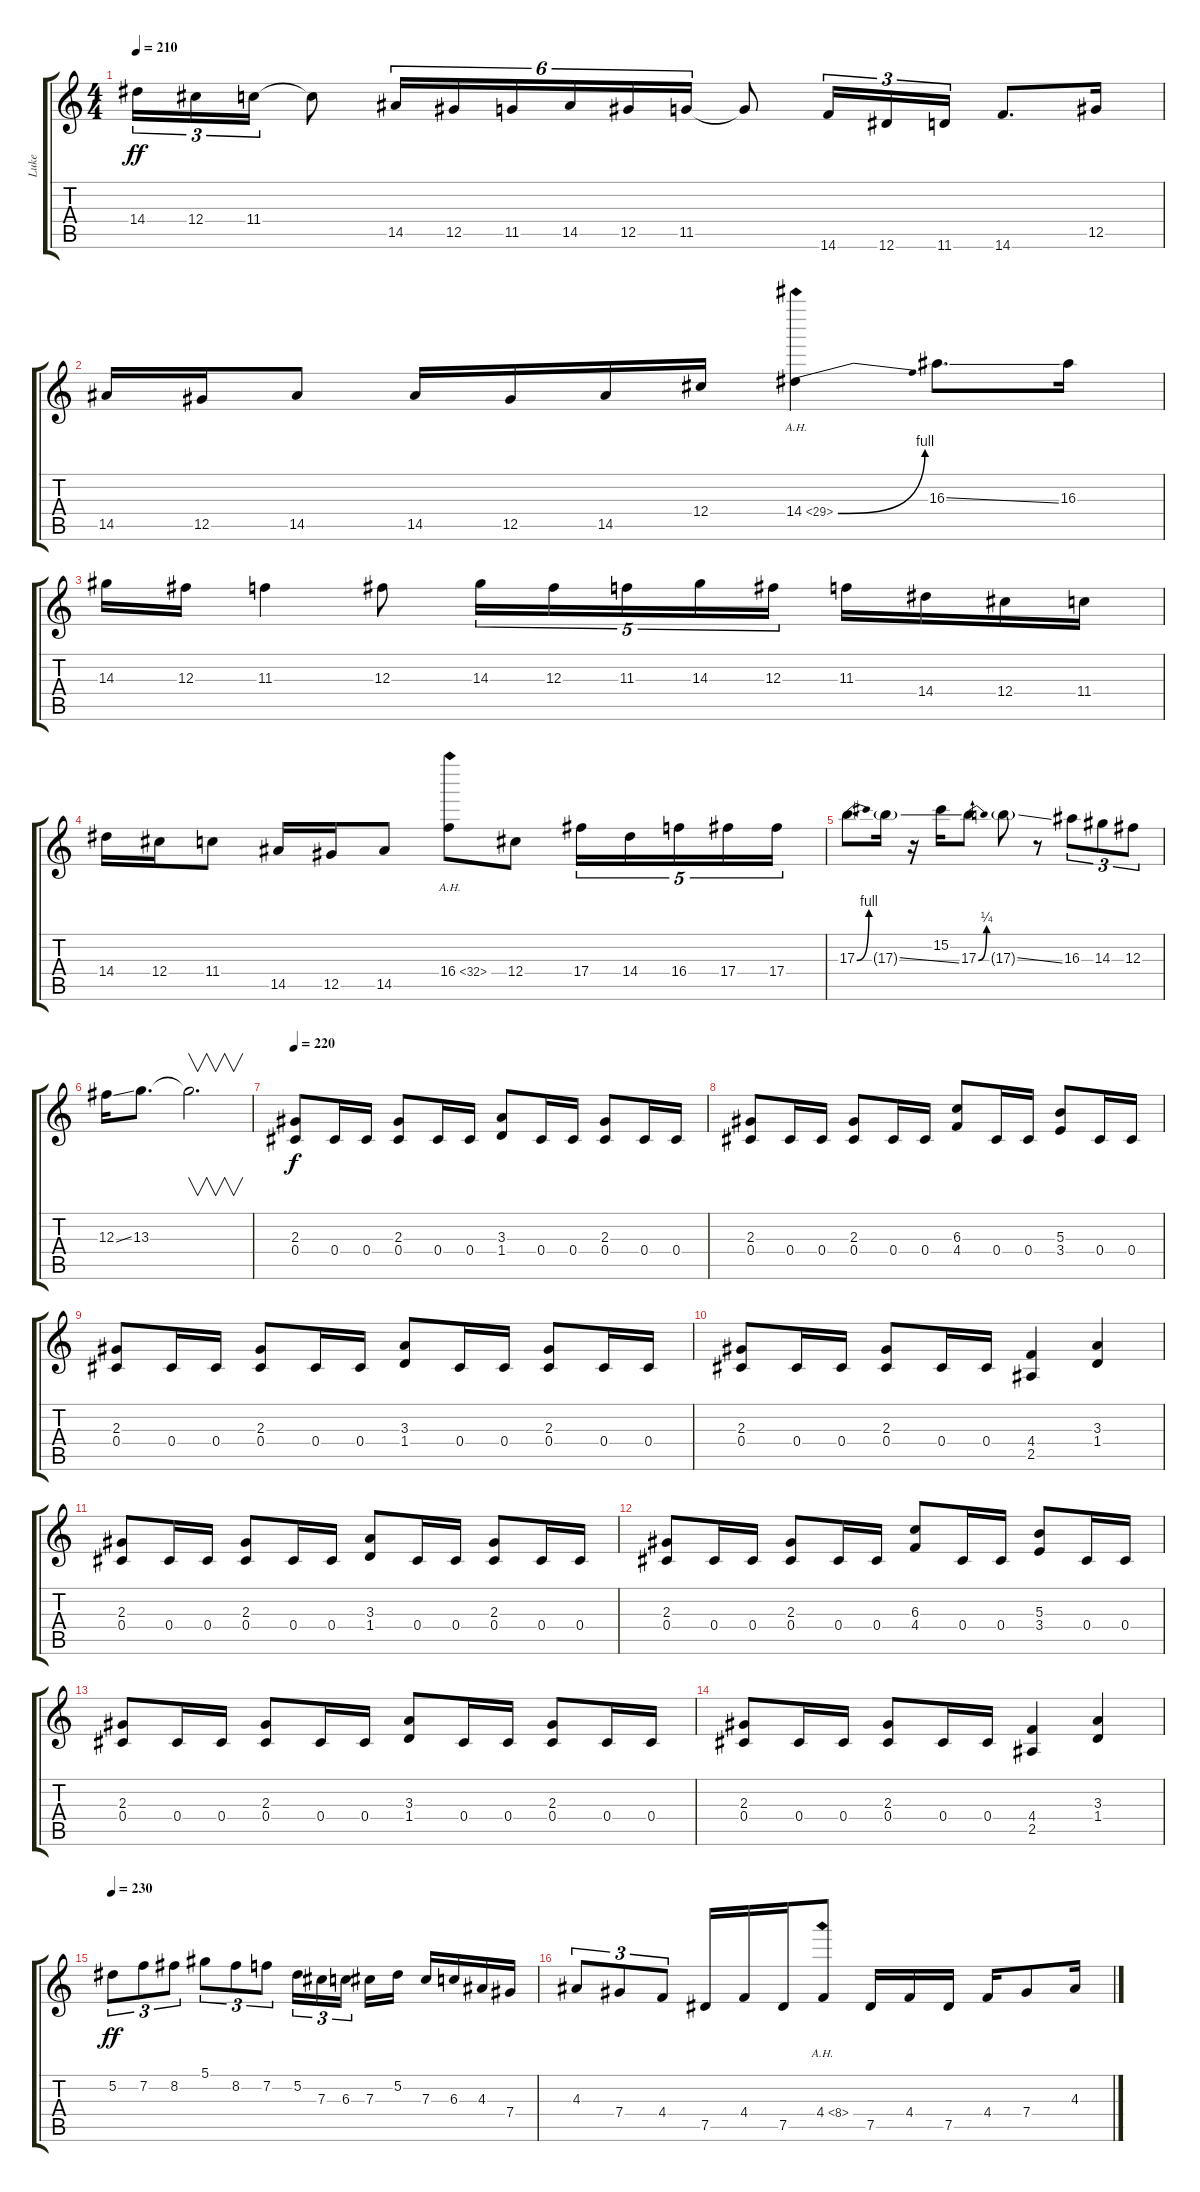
\track ("Luke" "Luke") {instrument distortionguitar}
\staff {score tabs}
\tuning (Eb4 Bb3 Gb3 Db3 Ab2 Eb2) {hide}
\ts (4 4)
\tempo 210
\clef g2
\ks c
14.4.16{tu (3 2) dy ff} 12.4.16{tu (3 2)} 11.4.16{tu (3 2)} 11.4{t}.8 14.5.16{tu (6 4)} 12.5.16{tu (6 4)} 11.5.16{tu (6 4)} 14.5.16{tu (6 4)} 12.5.16{tu (6 4)} 11.5.16{tu (6 4)} 11.5{t}.8 14.6.16{tu (3 2)} 12.6.16{tu (3 2)} 11.6.16{tu (3 2)} 14.6.8{d} 12.5.16 |
14.5.16 12.5.16 14.5.8 14.5.16 12.5.16 14.5.16 12.4.16 14.4{be (bend 0 0 60 4) ah 15}.4 16.3{ss}.8{d} 16.3.16 |
14.3.16 12.3.16 11.3.4 12.3.8 14.3.16{tu (5 4)} 12.3.16{tu (5 4)} 11.3.16{tu (5 4)} 14.3.16{tu (5 4)} 12.3.16{tu (5 4)} 11.3.16 14.4.16 12.4.16 11.4.16 |
14.4.16 12.4.16 11.4.8 14.5.16 12.5.16 14.5.8 16.4{ah 16}.8 12.4.8 17.4.16{tu (5 4)} 14.4.16{tu (5 4)} 16.4.16{tu (5 4)} 17.4.16{tu (5 4)} 17.4.16{tu (5 4)} |
17.3{be (bend 0 0 60 4)}.8{d} 17.3{ss g}.16 r.16 15.2.16 17.3{be (bend 0 0 60 1)}.8 17.3{ss g}.8 r.8 16.3.8{tu (3 2)} 14.3.8{tu (3 2)} 12.3.8{tu (3 2)} |
12.3{ss}.16 13.3.8{d} 13.3{t}.2{v d} |
\tempo 220
(2.3 0.4).8{dy f} 0.4.16 0.4.16 (2.3 0.4).8 0.4.16 0.4.16 (3.3 1.4).8 0.4.16 0.4.16 (2.3 0.4).8 0.4.16 0.4.16 |
(2.3 0.4).8 0.4.16 0.4.16 (2.3 0.4).8 0.4.16 0.4.16 (6.3 4.4).8 0.4.16 0.4.16 (5.3 3.4).8 0.4.16 0.4.16 |
(2.3 0.4).8 0.4.16 0.4.16 (2.3 0.4).8 0.4.16 0.4.16 (3.3 1.4).8 0.4.16 0.4.16 (2.3 0.4).8 0.4.16 0.4.16 |
(2.3 0.4).8 0.4.16 0.4.16 (2.3 0.4).8 0.4.16 0.4.16 (4.4 2.5).4 (3.3 1.4).4 |
(2.3 0.4).8 0.4.16 0.4.16 (2.3 0.4).8 0.4.16 0.4.16 (3.3 1.4).8 0.4.16 0.4.16 (2.3 0.4).8 0.4.16 0.4.16 |
(2.3 0.4).8 0.4.16 0.4.16 (2.3 0.4).8 0.4.16 0.4.16 (6.3 4.4).8 0.4.16 0.4.16 (5.3 3.4).8 0.4.16 0.4.16 |
(2.3 0.4).8 0.4.16 0.4.16 (2.3 0.4).8 0.4.16 0.4.16 (3.3 1.4).8 0.4.16 0.4.16 (2.3 0.4).8 0.4.16 0.4.16 |
(2.3 0.4).8 0.4.16 0.4.16 (2.3 0.4).8 0.4.16 0.4.16 (4.4 2.5).4 (3.3 1.4).4 |
\tempo 230
5.2.8{tu (3 2) dy ff} 7.2.8{tu (3 2)} 8.2.8{tu (3 2)} 5.1.8{tu (3 2)} 8.2.8{tu (3 2)} 7.2.8{tu (3 2)} 5.2.16{tu (3 2)} 7.3.16{tu (3 2)} 6.3.16{tu (3 2)} 7.3.16 5.2.16 7.3.16 6.3.16 4.3.16 7.4.16 |
4.3.8{tu (3 2)} 7.4.8{tu (3 2)} 4.4.8{tu (3 2)} 7.5.16 4.4.16 7.5.16 4.4{ah 4}.8 7.5.16 4.4.16 7.5.16 4.4.16 7.4.8 4.3.16
